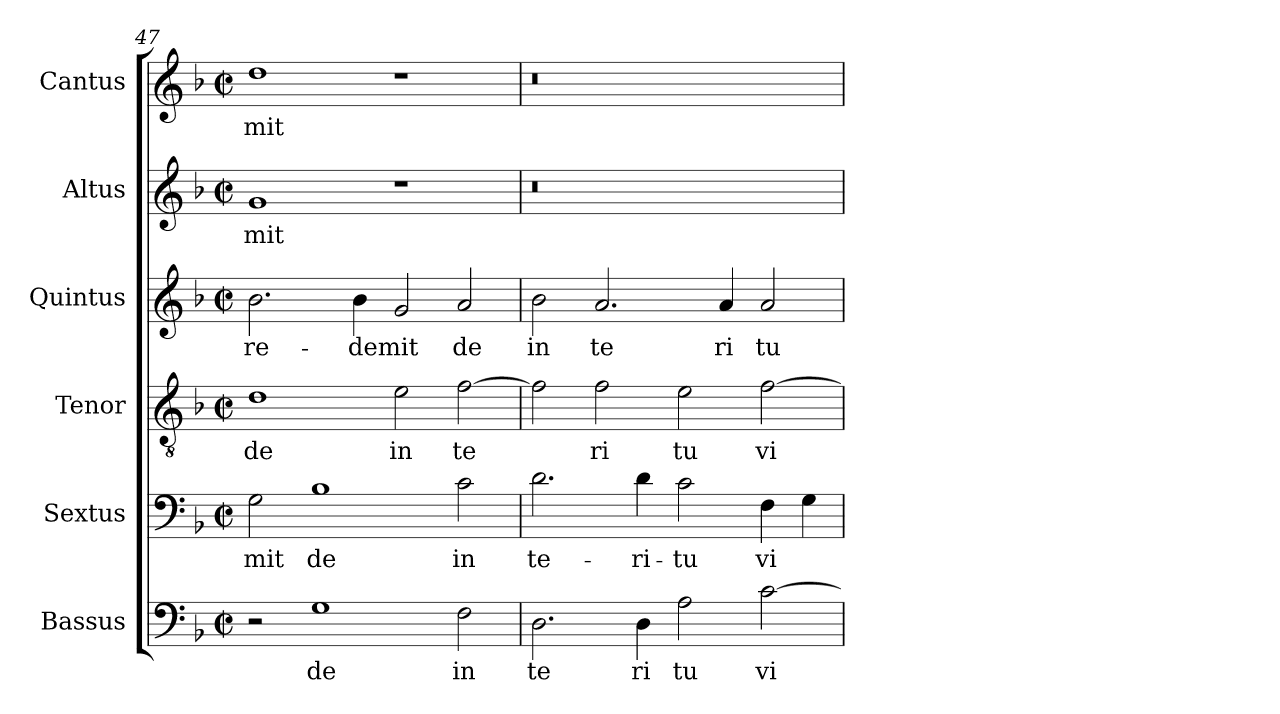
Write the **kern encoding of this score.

**kern	**text	**kern	**text	**kern	**text	**kern	**text	**kern	**text	**kern	**text
*part6	*part6	*part5	*part5	*part4	*part4	*part3	*part3	*part2	*part2	*part1	*part1
*staff6	*staff6	*staff5	*staff5	*staff4	*staff4	*staff3	*staff3	*staff2	*staff2	*staff1	*staff1
*I"Bassus	*	*I"Sextus	*	*I"Tenor	*	*I"Quintus	*	*I"Altus	*	*I"Cantus	*
*I'Bassus	*	*I'Sextus	*	*I'Tenor	*	*I'Quintus	*	*I'Altus	*	*I'Cantus	*
*clefF4	*	*clefF4	*	*clefGv2	*	*clefG2	*	*clefG2	*	*clefG2	*
*k[b-]	*	*k[b-]	*	*k[b-]	*	*k[b-]	*	*k[b-]	*	*k[b-]	*
*F:	*	*F:	*	*F:	*	*F:	*	*F:	*	*F:	*
*M2/2	*	*M2/2	*	*M2/2	*	*M2/2	*	*M2/2	*	*M2/2	*
*met(c|)	*	*met(c|)	*	*met(c|)	*	*met(c|)	*	*met(c|)	*	*met(c|)	*
=47	=47	=47	=47	=47	=47	=47	=47	=47	=47	=47	=47
!	!	!	!LO:LY:b:cj	!	!LO:LY:b:cj	!	!LO:LY:b:cj	!	!LO:LY:b:cj	!	!LO:LY:b:cj
2r	.	2G\	mit	1d	de	2.b-\	re-	1g	mit	1dd	mit
!	!LO:LY:b:cj	!	!LO:LY:b:cj	!	!	!	!	!	!	!	!
1G	de	1B-	de	.	.	.	.	.	.	.	.
!	!	!	!	!	!	!	!LO:LY:b:cj	!	!	!	!
.	.	.	.	.	.	4b-\	-demit	.	.	.	.
!	!	!	!	!	!LO:LY:b:cj	!	!LO:LY:b:cj	!	!	!	!
.	.	.	.	2e\	in	2g/	.	1r	.	1r	.
!	!LO:LY:b:cj	!	!LO:LY:b:cj	!	!LO:LY:b:cj	!	!LO:LY:b:cj	!	!	!	!
2F\	in	2c\	in	[<2f\	te	2a/	de	.	.	.	.
!!LO:LB:g=z
=48	=48	=48	=48	=48	=48	=48	=48	=48	=48	=48	=48
!	!LO:LY:b:cj	!	!LO:LY:b:cj	!	!LO:LY:b:cj	!	!LO:LY:b:cj	!	!	!	!
2.D\	te	2.d\	te-	2f\]	.	2b-\	in	0r	.	0r	.
!	!	!	!	!	!LO:LY:b:cj	!	!LO:LY:b:cj	!	!	!	!
.	.	.	.	2f\	ri	2.a/	te	.	.	.	.
!	!LO:LY:b:cj	!	!LO:LY:b:cj	!	!	!	!	!	!	!	!
4D\	ri	4d\	-ri-	.	.	.	.	.	.	.	.
!	!LO:LY:b:cj	!	!LO:LY:b:cj	!	!LO:LY:b:cj	!	!	!	!	!	!
2A\	tu	2c\	-tu	2e\	tu	.	.	.	.	.	.
!	!	!	!	!	!	!	!LO:LY:b:cj	!	!	!	!
.	.	.	.	.	.	4a/	ri	.	.	.	.
!	!LO:LY:b:cj	!	!LO:LY:b:cj	!	!LO:LY:b:cj	!	!LO:LY:b:cj	!	!	!	!
[>2c\	vi	4F\	vi-	[>2f\	vi	2a/	tu	.	.	.	.
!	!	!	!LO:LY:b:cj	!	!	!	!	!	!	!	!
.	.	4G\	--	.	.	.	.	.	.	.	.
=	=	=	=	=	=	=	=	=	=	=	=
*-	*-	*-	*-	*-	*-	*-	*-	*-	*-	*-	*-
